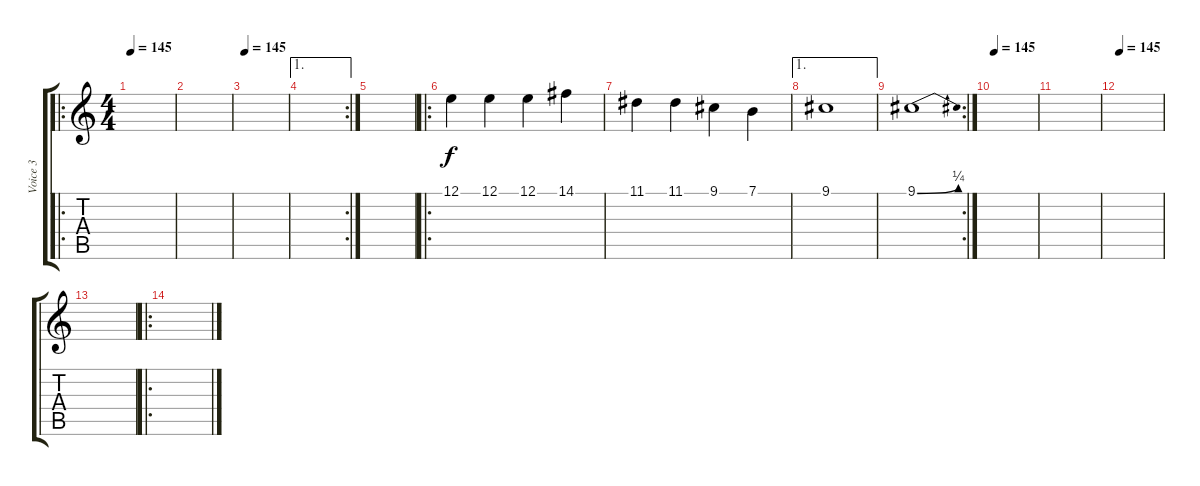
\track ("Voice 3" "Voice 3") {instrument stringensemble1}
\staff {score tabs}
\tuning (E4 B3 G3 D3 A2 E2) {hide}
\ro
\ts (4 4)
\tempo 145
\clef g2
\ks c
|
|
\tempo 145
|
\ae 1
\rc 2
|
|
\ro
12.1.4 12.1.4 12.1.4 14.1.4 |
11.1.4 11.1.4 9.1.4 7.1.4 |
\ae 1
9.1.1 |
\rc 2
9.1{be (bend 0 0 60 1)}.1 |
\tempo 145
|
|
\tempo 145
|
|
\ro
